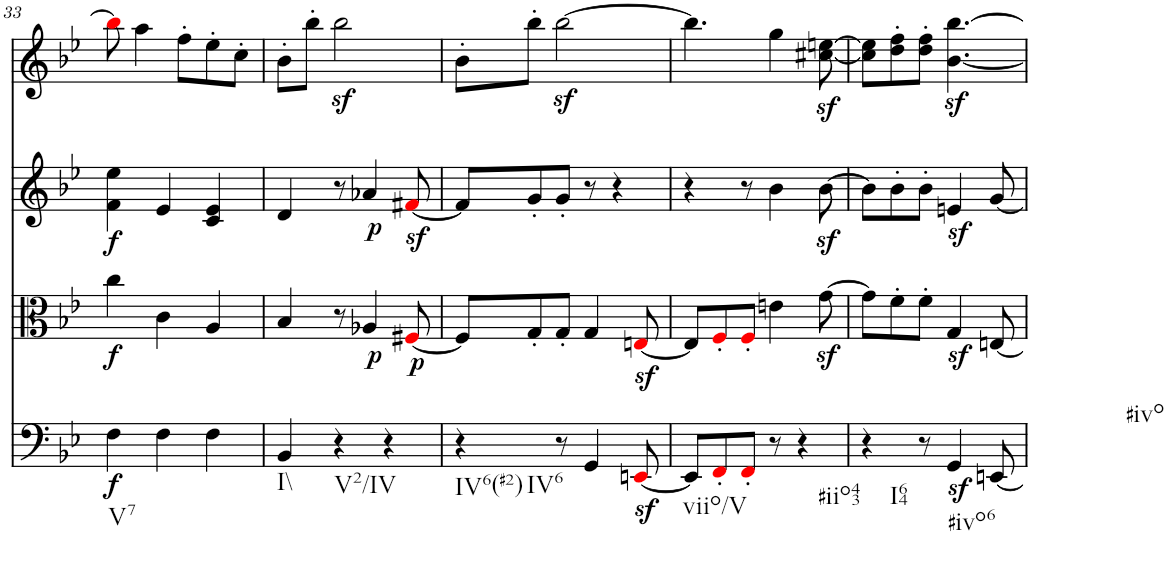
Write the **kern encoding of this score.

**kern	**dynam	**kern	**dynam	**kern	**dynam	**kern
*part4	*part4	*part3	*part3	*part2	*part2	*part1
*staff4	*staff4	*staff3	*staff3	*staff2	*staff2	*staff1
*I"Violoncello	*	*I"Viola	*	*I"Violin II	*	*I"Violin I
!!LO:PB:g=z
*clefF4	*	*clefC3	*	*clefG2	*	*clefG2
*k[b-e-]	*	*k[b-e-]	*	*k[b-e-]	*	*k[b-e-]
*B-:	*	*B-:	*	*B-:	*	*B-:
*M3/4	*	*M3/4	*	*M3/4	*	*M3/4
=33	=33	=33	=33	=33	=33	=33
!LO:TX:b:t=V7	!	!	!	!	!	!
!	!LO:DY:b	!	!LO:DY:b	!	!LO:DY:b	!
4F\	f	4cc\	f	4f\ 4ee-\	f	8bb-i\]
.	.	.	.	.	.	4aa\
4F\	.	4c\	.	4e-/	.	.
.	.	.	.	.	.	8ff'\L
4F\	.	4A/	.	4c/ 4e-/	.	8ee-'\
.	.	.	.	.	.	8cc'\J
=34	=34	=34	=34	=34	=34	=34
!LO:TX:b:t=I\\	!	!	!	!	!	!
4BB-/	.	4B-/	.	4d/	.	8b-'\L
.	.	.	.	.	.	8bb-'\J
!LO:TX:b:t=V2/IV	!	!	!	!	!	!
4r	.	8r	.	8r	.	2bb-z<\
!	!	!	!LO:DY:b	!	!LO:DY:b	!
.	.	4A-X/	p	4a-X/	p	.
4r	.	.	.	.	.	.
!	!	!	!LO:DY:b	!	!	!
.	.	[8F#Xi/	p	[8f#Xz<i/	.	.
=35	=35	=35	=35	=35	=35	=35
!LO:TX:b:t=IV6(#2)	!	!	!	!	!	!
!LO:TX:b:t=IV6	!	!	!	!	!	!
4r	.	8F#/L]	.	8f#/L]	.	8b-'\L
.	.	8G'/	.	8g'/	.	8bb-'\J
8r	.	8G'/J	.	8g'/J	.	[2bb-z<\
4GG/	.	4G/	.	8r	.	.
.	.	.	.	4r	.	.
[8EEnz<i/	.	[8Enz<i/	.	.	.	.
=36	=36	=36	=36	=36	=36	=36
!LO:TX:b:t=viio/V	!	!	!	!	!	!
8EE/L]	.	8E/L]	.	4r	.	4.bb-\]
8FF'i/	.	8F'i/	.	.	.	.
8FF'i/J	.	8F'i/J	.	8r	.	.
8r	.	4en\	.	4b-\	.	4gg\
!LO:TX:b:t=#iio43	!	!	!	!	!	!
4r	.	.	.	.	.	.
.	.	[8gz<\	.	[8b-z<\	.	[8cc#X\z< [8een\z<
=37	=37	=37	=37	=37	=37	=37
!LO:TX:b:t=I64	!	!	!	!	!	!
4r	.	8g\L]	.	8b-\L]	.	8cc#\] 8ee\]L
.	.	8f'\	.	8b-'\	.	8dd\' 8ff\'
8r	.	8f'\J	.	8b-'\J	.	8dd\' 8ff\'J
!LO:TX:b:t=#ivo6	!	!	!	!	!	!
!LO:TX:b:t=#ivo	!	!	!	!	!	!
4GGz</	.	4Gz</	.	4enz</	.	[4.b-\z< [4.bb-\z<
[8EEn/	.	[8En/	.	[8g/	.	.
=	=	=	=	=	=	=
*-	*-	*-	*-	*-	*-	*-
